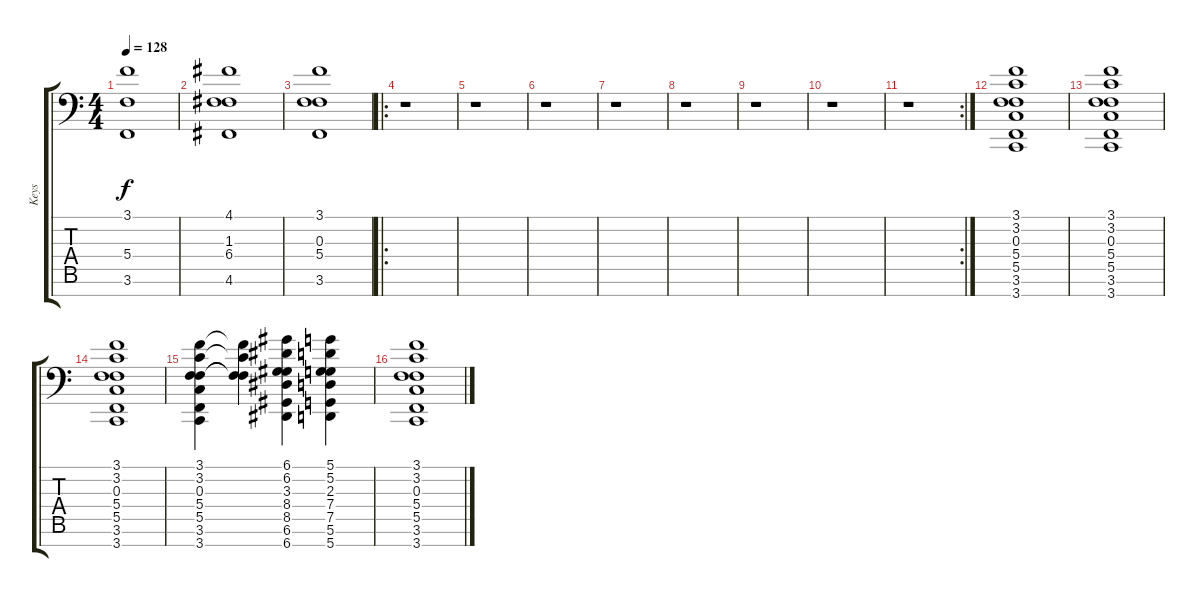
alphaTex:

\track ("Keys" "Keys") {instrument choiraahs}
\staff {score tabs}
\tuning (D4 A3 F3 C3 G2 D2 A1) {hide}
\ts (4 4)
\tempo 128
\clef f4
\ks c
(3.1 5.4 3.6).1{dy f} |
(4.1 1.3 6.4 4.6).1 |
(3.1 0.3 5.4 3.6).1 |
\ro
r.1 |
r.1 |
r.1 |
r.1 |
r.1 |
r.1 |
r.1 |
\rc 2
r.1 |
(3.1 3.2 0.3 5.4 5.5 3.6 3.7).1 |
(3.1 3.2 0.3 5.4 5.5 3.6 3.7).1 |
(3.1 3.2 0.3 5.4 5.5 3.6 3.7).1 |
(3.1 3.2 0.3 5.4 5.5 3.6 3.7).4 (3.1{t} 3.2{t} 0.3{t} 5.4{t}).4 (6.1 6.2 3.3 8.4 8.5 6.6 6.7).4 (5.1 5.2 2.3 7.4 7.5 5.6 5.7).4 |
(3.1 3.2 0.3 5.4 5.5 3.6 3.7).1
